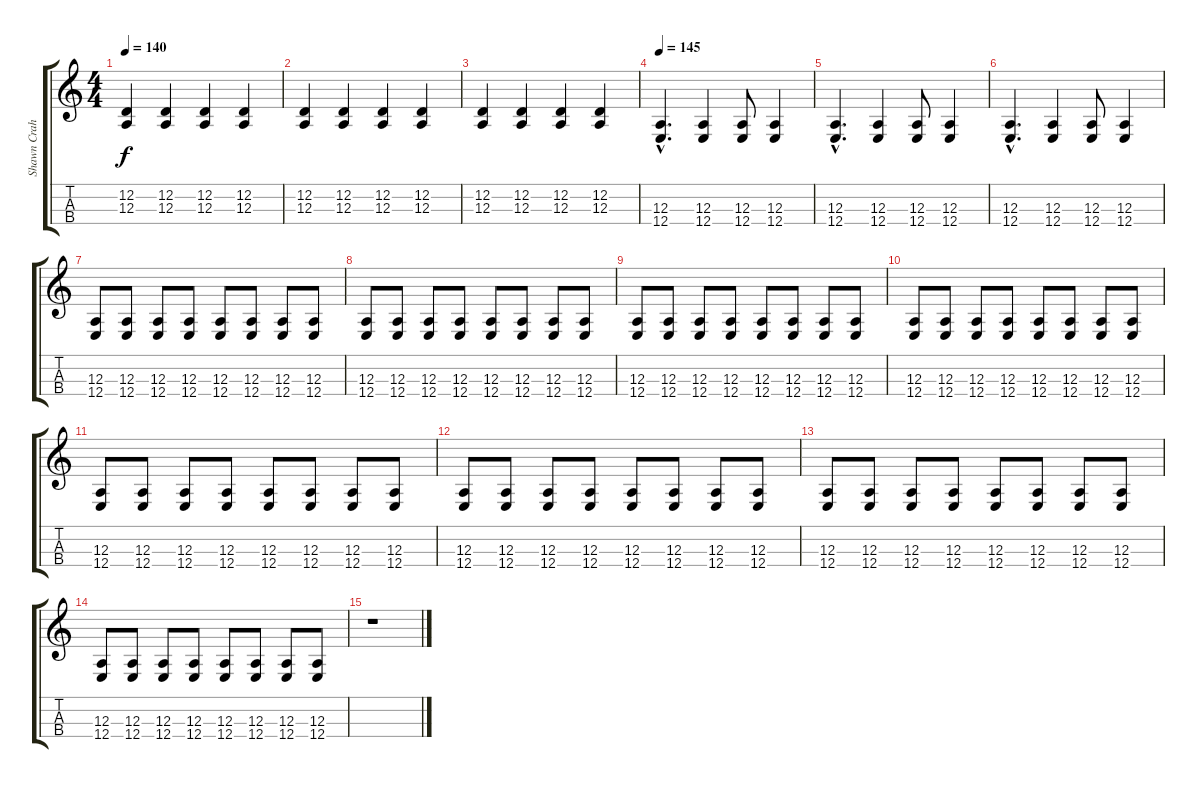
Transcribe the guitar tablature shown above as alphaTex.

\track ("Shawn Crahan" "Shawn Crah") {instrument melodictom}
\staff {score tabs}
\tuning (G3 D3 A2 E2) {hide}
\ts (4 4)
\tempo 140
\clef g2
\ks c
(12.2 12.3).4{dy f} (12.2 12.3).4 (12.2 12.3).4 (12.2 12.3).4 |
(12.2 12.3).4 (12.2 12.3).4 (12.2 12.3).4 (12.2 12.3).4 |
(12.2 12.3).4 (12.2 12.3).4 (12.2 12.3).4 (12.2 12.3).4 |
\tempo 145
(12.3{hac} 12.4{hac}).4{d} (12.3 12.4).4 (12.3 12.4).8 (12.3 12.4).4 |
(12.3{hac} 12.4{hac}).4{d} (12.3 12.4).4 (12.3 12.4).8 (12.3 12.4).4 |
(12.3{hac} 12.4{hac}).4{d} (12.3 12.4).4 (12.3 12.4).8 (12.3 12.4).4 |
(12.3 12.4).8 (12.3 12.4).8 (12.3 12.4).8 (12.3 12.4).8 (12.3 12.4).8 (12.3 12.4).8 (12.3 12.4).8 (12.3 12.4).8 |
(12.3 12.4).8 (12.3 12.4).8 (12.3 12.4).8 (12.3 12.4).8 (12.3 12.4).8 (12.3 12.4).8 (12.3 12.4).8 (12.3 12.4).8 |
(12.3 12.4).8 (12.3 12.4).8 (12.3 12.4).8 (12.3 12.4).8 (12.3 12.4).8 (12.3 12.4).8 (12.3 12.4).8 (12.3 12.4).8 |
(12.3 12.4).8 (12.3 12.4).8 (12.3 12.4).8 (12.3 12.4).8 (12.3 12.4).8 (12.3 12.4).8 (12.3 12.4).8 (12.3 12.4).8 |
(12.3 12.4).8 (12.3 12.4).8 (12.3 12.4).8 (12.3 12.4).8 (12.3 12.4).8 (12.3 12.4).8 (12.3 12.4).8 (12.3 12.4).8 |
(12.3 12.4).8 (12.3 12.4).8 (12.3 12.4).8 (12.3 12.4).8 (12.3 12.4).8 (12.3 12.4).8 (12.3 12.4).8 (12.3 12.4).8 |
(12.3 12.4).8 (12.3 12.4).8 (12.3 12.4).8 (12.3 12.4).8 (12.3 12.4).8 (12.3 12.4).8 (12.3 12.4).8 (12.3 12.4).8 |
(12.3 12.4).8 (12.3 12.4).8 (12.3 12.4).8 (12.3 12.4).8 (12.3 12.4).8 (12.3 12.4).8 (12.3 12.4).8 (12.3 12.4).8 |
r.1
